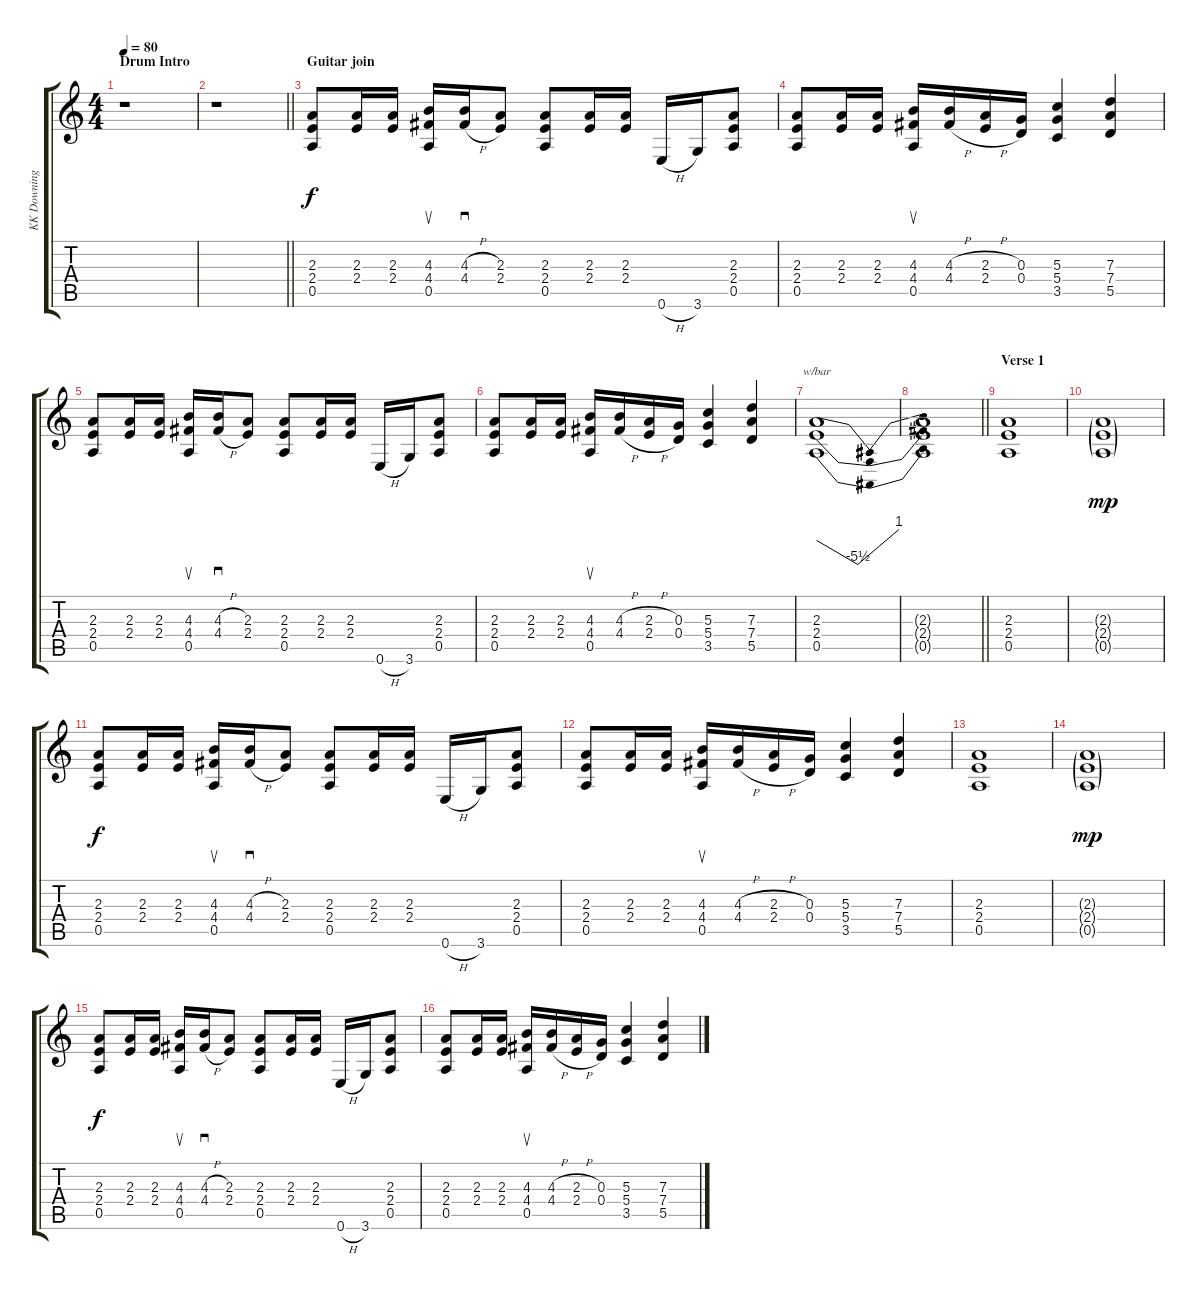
\track ("KK Downing" "KK Downing") {instrument overdrivenguitar}
\staff {score tabs}
\tuning (E4 B3 G3 D3 A2 E2) {hide}
\ts (4 4)
\section ("" "Drum Intro")
\tempo 80
\clef g2
\ks c
r.1{dy f instrument overdrivenguitar} |
\barLineRight lightlight
r.1 |
\section ("" "Guitar join")
(2.3 2.4 0.5).8 (2.3 2.4).16 (2.3 2.4).16 (4.3 4.4 0.5).16{su} (4.3{h} 4.4{h}).16{sd} (2.3 2.4).8 (2.3 2.4 0.5).8 (2.3 2.4).16 (2.3 2.4).16 0.6{h}.16 3.6.16 (2.3 2.4 0.5).8 |
(2.3 2.4 0.5).8 (2.3 2.4).16 (2.3 2.4).16 (4.3 4.4 0.5).16{su} (4.3{h} 4.4{h}).16 (2.3{h} 2.4{h}).16 (0.3 0.4).16 (5.3 5.4 3.5).4 (7.3 7.4 5.5).4 |
(2.3 2.4 0.5).8 (2.3 2.4).16 (2.3 2.4).16 (4.3 4.4 0.5).16{su} (4.3{h} 4.4{h}).16{sd} (2.3 2.4).8 (2.3 2.4 0.5).8 (2.3 2.4).16 (2.3 2.4).16 0.6{h}.16 3.6.16 (2.3 2.4 0.5).8 |
(2.3 2.4 0.5).8 (2.3 2.4).16 (2.3 2.4).16 (4.3 4.4 0.5).16{su} (4.3{h} 4.4{h}).16 (2.3{h} 2.4{h}).16 (0.3 0.4).16 (5.3 5.4 3.5).4 (7.3 7.4 5.5).4 |
(2.3 2.4 0.5).1{tbe (dip default 0 0 45 -22 50 -22 60 4)} |
\barLineRight lightlight
(2.3{t} 2.4{t} 0.5{t}).1 |
\section ("" "Verse 1")
(2.3 2.4 0.5).1 |
(2.3{g} 2.4{g} 0.5{g}).1{dy mp} |
(2.3 2.4 0.5).8{dy f} (2.3 2.4).16 (2.3 2.4).16 (4.3 4.4 0.5).16{su} (4.3{h} 4.4{h}).16{sd} (2.3 2.4).8 (2.3 2.4 0.5).8 (2.3 2.4).16 (2.3 2.4).16 0.6{h}.16 3.6.16 (2.3 2.4 0.5).8 |
(2.3 2.4 0.5).8 (2.3 2.4).16 (2.3 2.4).16 (4.3 4.4 0.5).16{su} (4.3{h} 4.4{h}).16 (2.3{h} 2.4{h}).16 (0.3 0.4).16 (5.3 5.4 3.5).4 (7.3 7.4 5.5).4 |
(2.3 2.4 0.5).1 |
(2.3{g} 2.4{g} 0.5{g}).1{dy mp} |
(2.3 2.4 0.5).8{dy f} (2.3 2.4).16 (2.3 2.4).16 (4.3 4.4 0.5).16{su} (4.3{h} 4.4{h}).16{sd} (2.3 2.4).8 (2.3 2.4 0.5).8 (2.3 2.4).16 (2.3 2.4).16 0.6{h}.16 3.6.16 (2.3 2.4 0.5).8 |
(2.3 2.4 0.5).8 (2.3 2.4).16 (2.3 2.4).16 (4.3 4.4 0.5).16{su} (4.3{h} 4.4{h}).16 (2.3{h} 2.4{h}).16 (0.3 0.4).16 (5.3 5.4 3.5).4 (7.3 7.4 5.5).4
